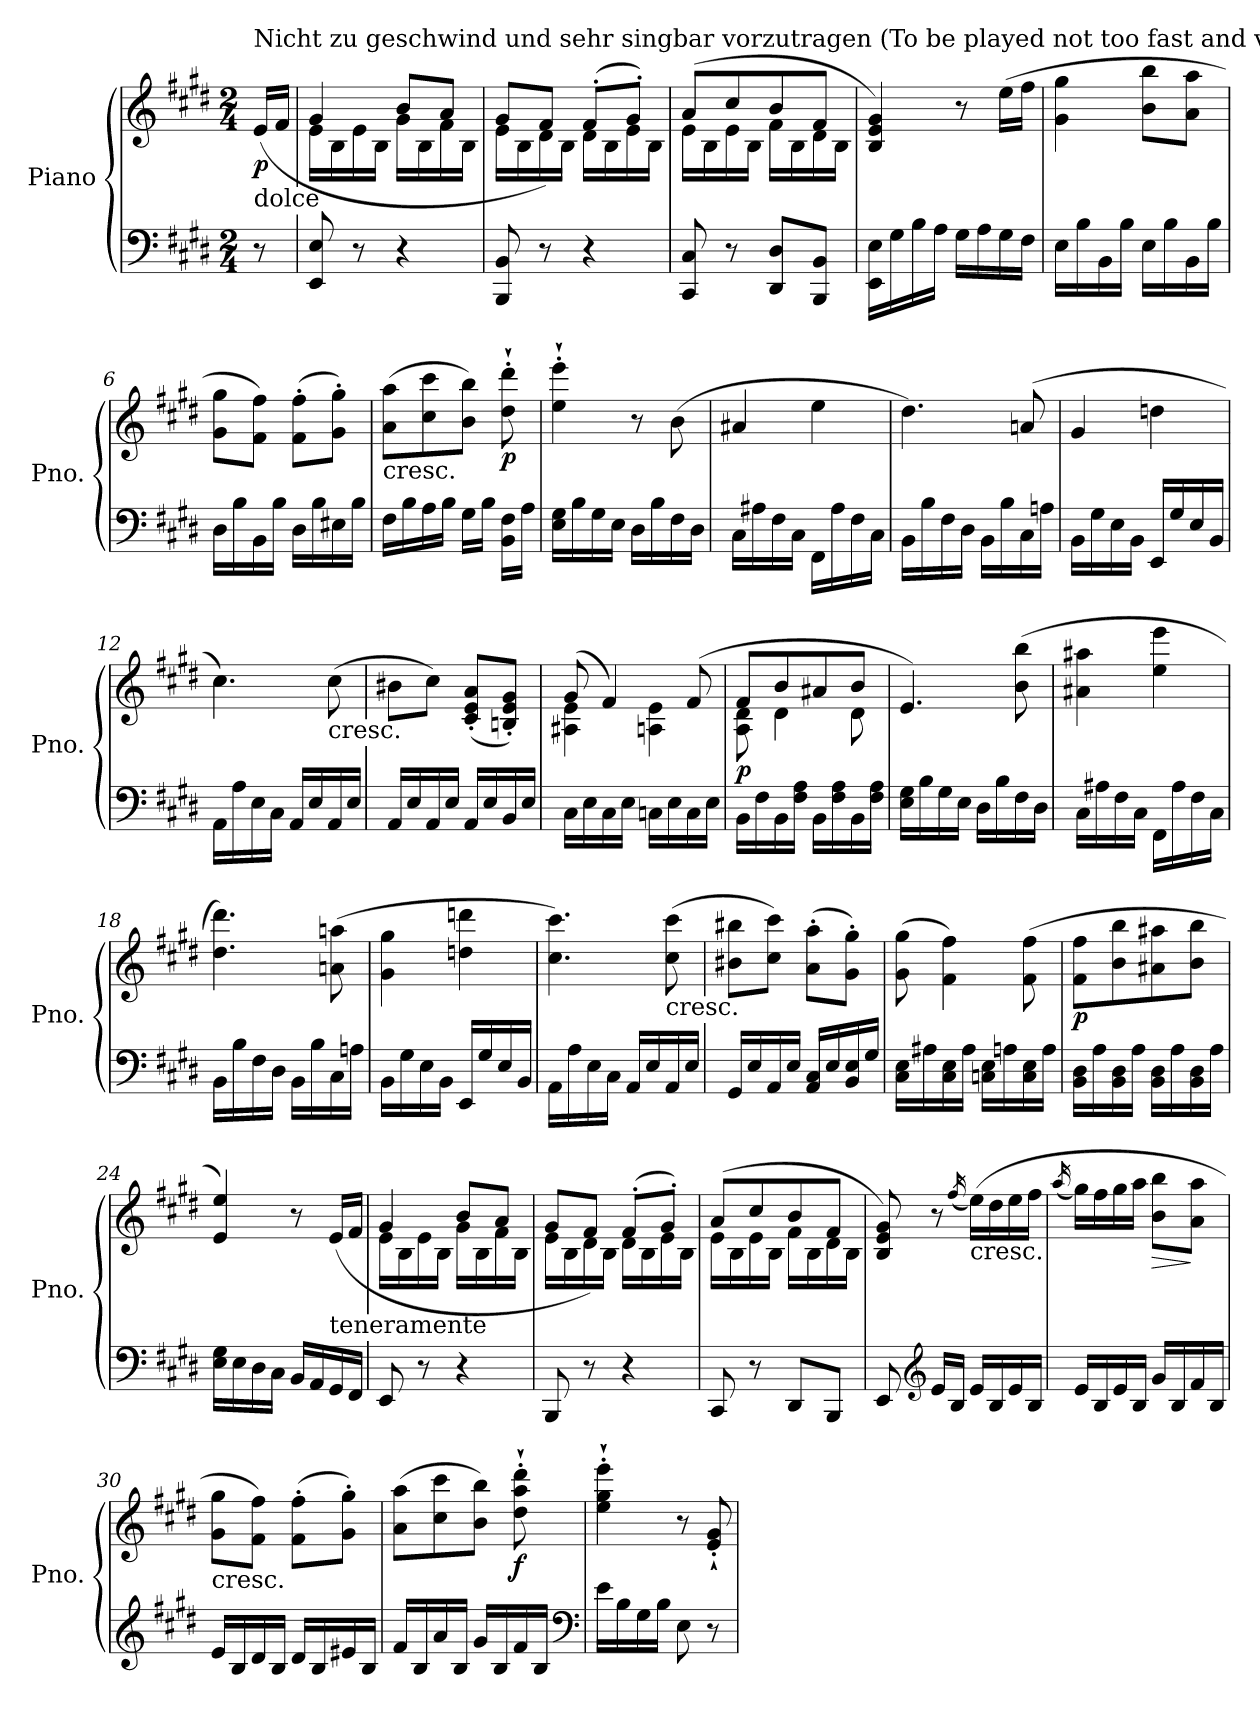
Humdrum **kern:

**kern	**kern	**dynam
*part1	*part1	*part1
*staff2	*staff1	*staff1/2
*I"Piano	*	*
*I'Pno.	*	*
*clefF4	*clefG2	*
*k[f#c#g#d#]	*k[f#c#g#d#]	*
*E:	*E:	*
*M2/4	*M2/4	*
=	=	=
!	!LO:TX:b:t=dolce	!
!	!LO:TX:a:t=Nicht zu geschwind und sehr singbar vorzutragen (To be played not too fast and very songfully.)	!
!	!	!LO:DY:b
8r	(16e/LL	p
.	16f#/JJ	.
=1	=1	=1
*	*^	*
8EE/ 8E/	4g#/	16e\LL	.
.	.	16B\	.
8r	.	16e\	.
.	.	16B\JJ	.
4r	8b/L	16g#\LL	.
.	.	16B\	.
.	8a/J	16f#\	.
.	.	16B\JJ	.
=2	=2	=2	=2
8BBB/ 8BB/	8g#/L	16e\LL	.
.	.	16B\	.
8r	8f#/J)	16d#\	.
.	.	16B\JJ	.
4r	(8f#'/L	16d#\LL	.
.	.	16B\	.
.	8g#'/J)	16e\	.
.	.	16B\JJ	.
=3	=3	=3	=3
8CC#/ 8C#/	(8a/L	16e\LL	.
.	.	16B\	.
8r	8cc#/	16e\	.
.	.	16B\JJ	.
8DD#/ 8D#/L	8b/	16f#\LL	.
.	.	16B\	.
8BBB/ 8BB/J	8f#/J	16d#\	.
.	.	16B\JJ	.
*	*v	*v	*
=4	=4	=4
16EE\ 16E\LL	4B/ 4e/ 4g#/)	.
16G#\	.	.
16B\	.	.
16A\JJ	.	.
16G#\LL	8r	.
16A\	.	.
16G#\	(16ee\LL	.
16F#\JJ	16ff#\JJ	.
!!LO:LB:g=z
=5	=5	=5
16E\LL	4g#\ 4gg#\	.
16B\	.	.
16BB\	.	.
16B\JJ	.	.
16E\LL	8b\ 8bb\L	.
16B\	.	.
16BB\	8a\ 8aa\J	.
16B\JJ	.	.
=6	=6	=6
16D#\LL	8g#\ 8gg#\L	.
16B\	.	.
16BB\	8f#\ 8ff#\J)	.
16B\JJ	.	.
16D#\LL	(8f#\' 8ff#\'L	.
16B\	.	.
16E#X\	8g#\' 8gg#\'J)	.
16B\JJ	.	.
=7	=7	=7
!	!LO:TX:b:t=cresc.	!
16F#\LL	(8a\ 8aa\L	.
16B\	.	.
16A\	8cc#\ 8ccc#\	.
16B\JJ	.	.
16G#\LL	8b\ 8bb\J)	.
16B\JJ	.	.
!	!	!LO:DY:b
16BB\ 16F#\LL	8dd#\`' 8ddd#\`'	p
16A\JJ	.	.
=8	=8	=8
16E\ 16G#\LL	4ee\`' 4eee\`'	.
16B\	.	.
16G#\	.	.
16E\JJ	.	.
16D#\LL	8r	.
16B\	.	.
16F#\	(8b\	.
16D#\JJ	.	.
!!LO:LB:g=z
=9	=9	=9
16C#\LL	4a#X/	.
16A#X\	.	.
16F#\	.	.
16C#\JJ	.	.
16FF#\LL	4ee\	.
16A#\	.	.
16F#\	.	.
16C#\JJ	.	.
=10	=10	=10
16BB\LL	4.dd#\)	.
16B\	.	.
16F#\	.	.
16D#\JJ	.	.
16BB\LL	.	.
16B\	.	.
16C#\	(8an/	.
16An\JJ	.	.
=11	=11	=11
16BB\LL	4g#/	.
16G#\	.	.
16E\	.	.
16BB\JJ	.	.
16EE/LL	4ddn\	.
16G#/	.	.
16E/	.	.
16BB/JJ	.	.
=12	=12	=12
16AA\LL	4.cc#\)	.
16A\	.	.
16E\	.	.
16C#\JJ	.	.
16AA/LL	.	.
16E/	.	.
!	!LO:TX:b:t=cresc.	!
16AA/	(8cc#\	.
16E/JJ	.	.
!!LO:LB:g=z
=13	=13	=13
16AA/LL	8b#X\L	.
16E/	.	.
16AA/	8cc#\J)	.
16E/JJ	.	.
16AA/LL	(8c#/' 8e/' 8a/'L	.
16E/	.	.
16BB/	8Bn/' 8e/' 8g#/'J)	.
16E/JJ	.	.
=14	=14	=14
*	*^	*
16C#\LL	(8g#/	4A#X\ 4e\	.
16E\	.	.	.
16C#\	4f#/)	.	.
16E\JJ	.	.	.
16Cn\LL	.	4An\ 4e\	.
16E\	.	.	.
16C\	(8f#/	.	.
16E\JJ	.	.	.
=15	=15	=15	=15
!	!	!	!LO:DY:b
16BB\LL	8f#/L	8A\ 8d#\	p
16F#\	.	.	.
16BB\	8b/	4d#\	.
16F#\ 16A\JJ	.	.	.
16BB\LL	8a#X/	.	.
16F#\ 16A\	.	.	.
16BB\	8b/J	8d#\	.
16F#\ 16A\JJ	.	.	.
*	*v	*v	*
=16	=16	=16
16E\ 16G#\LL	4.e/)	.
16B\	.	.
16G#\	.	.
16E\JJ	.	.
16D#\LL	.	.
16B\	.	.
16F#\	(8b\ 8bb\	.
16D#\JJ	.	.
!!LO:LB:g=z
=17	=17	=17
16C#\LL	4a#X\ 4aa#X\	.
16A#X\	.	.
16F#\	.	.
16C#\JJ	.	.
16FF#\LL	4ee\ 4eee\	.
16A#\	.	.
16F#\	.	.
16C#\JJ	.	.
=18	=18	=18
16BB\LL	4.dd#\ 4.ddd#\)	.
16B\	.	.
16F#\	.	.
16D#\JJ	.	.
16BB\LL	.	.
16B\	.	.
16C#\	(8an\ 8aan\	.
16An\JJ	.	.
=19	=19	=19
16BB\LL	4g#\ 4gg#\	.
16G#\	.	.
16E\	.	.
16BB\JJ	.	.
16EE/LL	4ddn\ 4dddn\	.
16G#/	.	.
16E/	.	.
16BB/JJ	.	.
=20	=20	=20
16AA\LL	4.cc#\ 4.ccc#\)	.
16A\	.	.
16E\	.	.
16C#\JJ	.	.
16AA/LL	.	.
16E/	.	.
!	!LO:TX:b:t=cresc.	!
16AA/	(8cc#\ 8ccc#\	.
16E/JJ	.	.
!!LO:PB:g=z
=21	=21	=21
16GG#/LL	8b#X\ 8bb#X\L	.
16E/	.	.
16AA/	8cc#\ 8ccc#\J)	.
16E/JJ	.	.
16AA/ 16C#/LL	(8a\' 8aa\'L	.
16E/	.	.
16BB/ 16E/	8g#\' 8gg#\'J)	.
16G#/JJ	.	.
=22	=22	=22
16C#\ 16E\LL	(8g#\ 8gg#\	.
16A#X\	.	.
16C#\ 16E\	4f#\ 4ff#\)	.
16A#\JJ	.	.
16Cn\ 16E\LL	.	.
16An\	.	.
16C\ 16E\	(8f#\ 8ff#\	.
16A\JJ	.	.
=23	=23	=23
!	!	!LO:DY:b
16BB\ 16D#\LL	8f#\ 8ff#\L	p
16A\	.	.
16BB\ 16D#\	8b\ 8bb\	.
16A\JJ	.	.
16BB\ 16D#\LL	8a#X\ 8aa#X\	.
16A\	.	.
16BB\ 16D#\	8b\ 8bb\J	.
16A\JJ	.	.
=24	=24	=24
16E\ 16G#\LL	4e/ 4ee/)	.
16E\	.	.
16D#\	.	.
16C#\JJ	.	.
16BB/LL	8r	.
16AA/	.	.
!	!LO:TX:b:t=teneramente	!
16GG#/	(16e/LL	.
16FF#/JJ	16f#/JJ	.
!!LO:LB:g=z
=25	=25	=25
*	*^	*
8EE/	4g#/	16e\LL	.
.	.	16B\	.
8r	.	16e\	.
.	.	16B\JJ	.
4r	8b/L	16g#\LL	.
.	.	16B\	.
.	8a/J	16f#\	.
.	.	16B\JJ	.
=26	=26	=26	=26
8BBB/	8g#/L	16e\LL	.
.	.	16B\	.
8r	8f#/J)	16d#\	.
.	.	16B\JJ	.
4r	(8f#'/L	16d#\LL	.
.	.	16B\	.
.	8g#'/J)	16e\	.
.	.	16B\JJ	.
=27	=27	=27	=27
8CC#/	(8a/L	16e\LL	.
.	.	16B\	.
8r	8cc#/	16e\	.
.	.	16B\JJ	.
8DD#/L	8b/	16f#\LL	.
.	.	16B\	.
8BBB/J	8f#/J	16d#\	.
.	.	16B\JJ	.
*	*v	*v	*
=28	=28	=28
8EE/	8B/ 8e/ 8g#/)	.
*clefG2	*	*
16e/LL	8r	.
16B/JJ	.	.
.	(16qff#/	.
!	!LO:TX:b:t=cresc.	!
16e/LL	(16ee\LL)	.
16B/	16dd#\	.
16e/	16ee\	.
16B/JJ	16ff#\JJ	.
!!LO:LB:g=z
=29	=29	=29
.	(16qaa/	.
16e/LL	16gg#\LL)	.
16B/	16ff#\	.
16e/	16gg#\	.
16B/JJ	16aa\JJ	.
!	!	!LO:HP:b
16g#/LL	8b\ 8bb\L	>
16B/	.	.
16f#/	8a\ 8aa\J	]
16B/JJ	.	.
=30	=30	=30
!	!LO:TX:b:t=cresc.	!
16e/LL	8g#\ 8gg#\L	.
16B/	.	.
16d#/	8f#\ 8ff#\J)	.
16B/JJ	.	.
16d#/LL	(8f#\' 8ff#\'L	.
16B/	.	.
16e#X/	8g#\' 8gg#\'J)	.
16B/JJ	.	.
=31	=31	=31
16f#/LL	(8a\ 8aa\L	.
16B/	.	.
16a/	8cc#\ 8ccc#\	.
16B/JJ	.	.
16g#/LL	8b\ 8bb\J)	.
16B/	.	.
!	!	!LO:DY:b
16f#/	8dd#\`' 8aa\`' 8ddd#\`'	f
16B/JJ	.	.
*clefF4	*	*
=32	=32	=32
16e\LL	4ee\`' 4gg#\`' 4eee\`'	.
16B\	.	.
16G#\	.	.
16B\JJ	.	.
8E\	8r	.
8r	8e/`' 8g#/`'	.
=	=	=
*-	*-	*-
